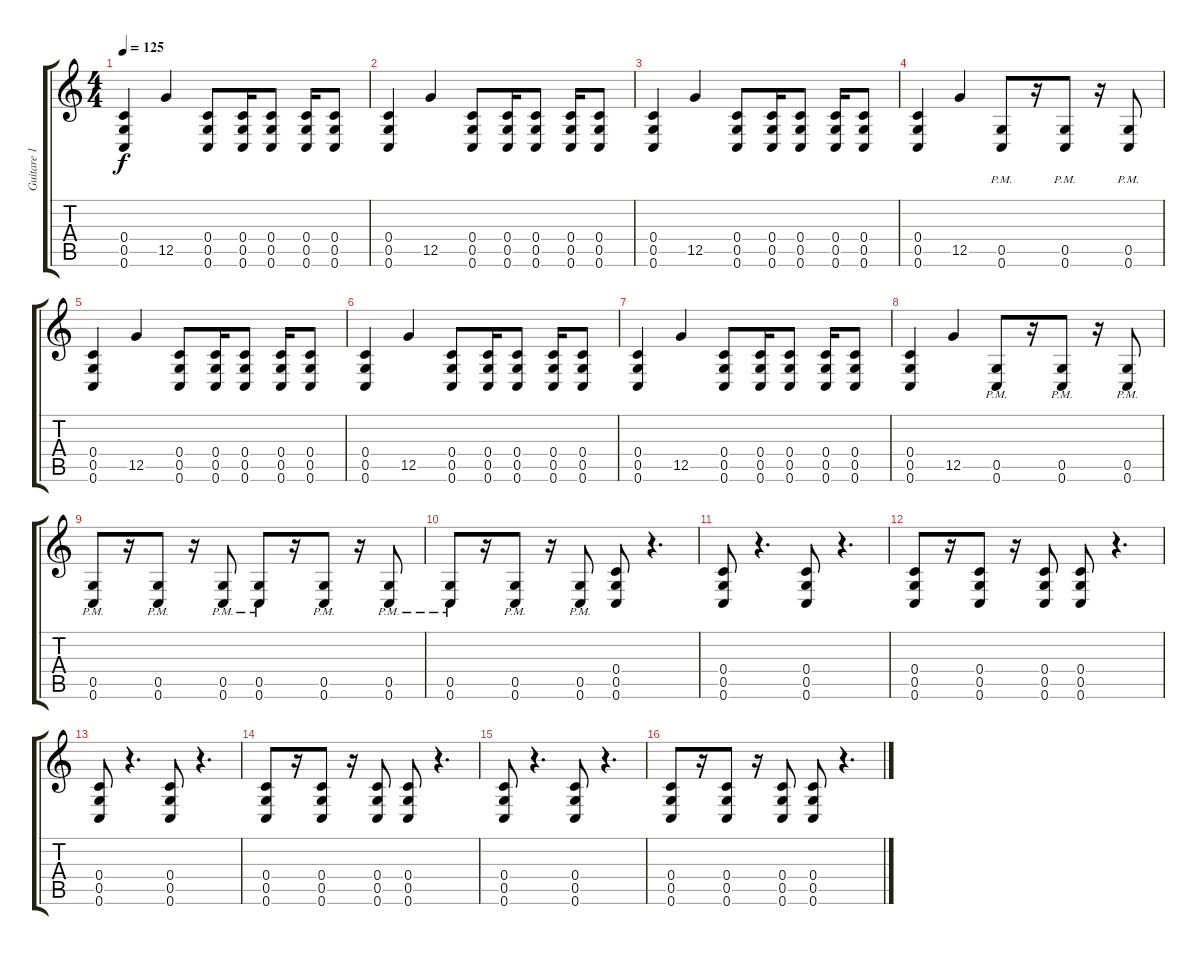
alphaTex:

\track ("Guitare 1" "Guitare 1") {instrument distortionguitar}
\staff {score tabs}
\tuning (D4 A3 F3 C3 G2 C2) {hide}
\ts (4 4)
\tempo 125
\clef g2
\ks c
(0.4 0.5 0.6).4{dy f} 12.5.4 (0.4 0.5 0.6).8 (0.4 0.5 0.6).16 (0.4 0.5 0.6).8 (0.4 0.5 0.6).16 (0.4 0.5 0.6).8 |
(0.4 0.5 0.6).4 12.5.4 (0.4 0.5 0.6).8 (0.4 0.5 0.6).16 (0.4 0.5 0.6).8 (0.4 0.5 0.6).16 (0.4 0.5 0.6).8 |
(0.4 0.5 0.6).4 12.5.4 (0.4 0.5 0.6).8 (0.4 0.5 0.6).16 (0.4 0.5 0.6).8 (0.4 0.5 0.6).16 (0.4 0.5 0.6).8 |
(0.4 0.5 0.6).4 12.5.4 (0.5{pm} 0.6{pm}).8 r.16 (0.5{pm} 0.6{pm}).8 r.16 (0.5{pm} 0.6{pm}).8 |
(0.4 0.5 0.6).4 12.5.4 (0.4 0.5 0.6).8 (0.4 0.5 0.6).16 (0.4 0.5 0.6).8 (0.4 0.5 0.6).16 (0.4 0.5 0.6).8 |
(0.4 0.5 0.6).4 12.5.4 (0.4 0.5 0.6).8 (0.4 0.5 0.6).16 (0.4 0.5 0.6).8 (0.4 0.5 0.6).16 (0.4 0.5 0.6).8 |
(0.4 0.5 0.6).4 12.5.4 (0.4 0.5 0.6).8 (0.4 0.5 0.6).16 (0.4 0.5 0.6).8 (0.4 0.5 0.6).16 (0.4 0.5 0.6).8 |
(0.4 0.5 0.6).4 12.5.4 (0.5{pm} 0.6{pm}).8 r.16 (0.5{pm} 0.6{pm}).8 r.16 (0.5{pm} 0.6{pm}).8 |
(0.5{pm} 0.6{pm}).8 r.16 (0.5{pm} 0.6{pm}).8 r.16 (0.5{pm} 0.6{pm}).8 (0.5{pm} 0.6{pm}).8 r.16 (0.5{pm} 0.6{pm}).8 r.16 (0.5{pm} 0.6{pm}).8 |
(0.5{pm} 0.6{pm}).8 r.16 (0.5{pm} 0.6{pm}).8 r.16 (0.5{pm} 0.6{pm}).8 (0.4 0.5 0.6).8 r.4{d} |
\section ("" "")
(0.4 0.5 0.6).8 r.4{d} (0.4 0.5 0.6).8 r.4{d} |
(0.4 0.5 0.6).8 r.16 (0.4 0.5 0.6).8 r.16 (0.4 0.5 0.6).8 (0.4 0.5 0.6).8 r.4{d} |
(0.4 0.5 0.6).8 r.4{d} (0.4 0.5 0.6).8 r.4{d} |
(0.4 0.5 0.6).8 r.16 (0.4 0.5 0.6).8 r.16 (0.4 0.5 0.6).8 (0.4 0.5 0.6).8 r.4{d} |
(0.4 0.5 0.6).8 r.4{d} (0.4 0.5 0.6).8 r.4{d} |
(0.4 0.5 0.6).8 r.16 (0.4 0.5 0.6).8 r.16 (0.4 0.5 0.6).8 (0.4 0.5 0.6).8 r.4{d}
